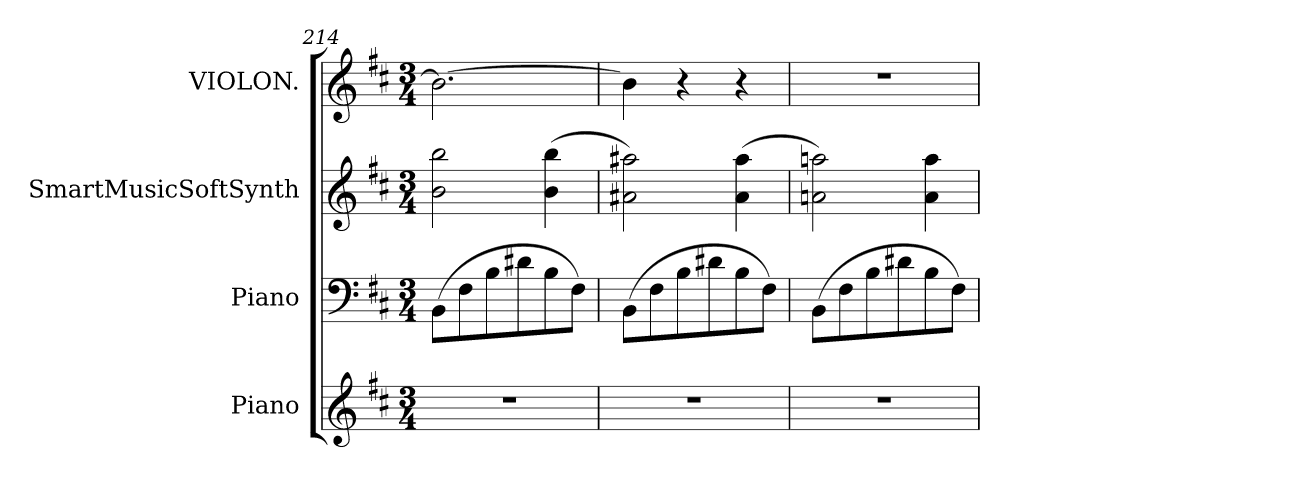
**kern	**kern	**kern	**kern
*part4	*part3	*part2	*part1
*staff4	*staff3	*staff2	*staff1
*I"Piano	*I"Piano	*I"SmartMusicSoftSynth	*I"VIOLON.
*I'P.	*	*	*
*clefG2	*clefF4	*clefG2	*clefG2
*k[f#c#]	*k[f#c#]	*k[f#c#]	*k[f#c#]
*M3/4	*M3/4	*M3/4	*M3/4
=214	=214	=214	=214
2.r	(8BB\L	2b\ 2bb\	2.b\_
.	8F#\	.	.
.	8B\	.	.
.	8d#X\	.	.
.	8B\	(4b\ 4bb\	.
.	8F#\J)	.	.
=215	=215	=215	=215
2.r	(8BB\L	2a#X\ 2aa#X\)	4b\]
.	8F#\	.	.
.	8B\	.	4r
.	8d#X\	.	.
.	8B\	(4a#\ 4aa#\	4r
.	8F#\J)	.	.
=216	=216	=216	=216
2.r	(8BB\L	2an\ 2aan\)	2.r
.	8F#\	.	.
.	8B\	.	.
.	8d#X\	.	.
.	8B\	4a\ 4aa\	.
.	8F#\J)	.	.
=	=	=	=
*-	*-	*-	*-
